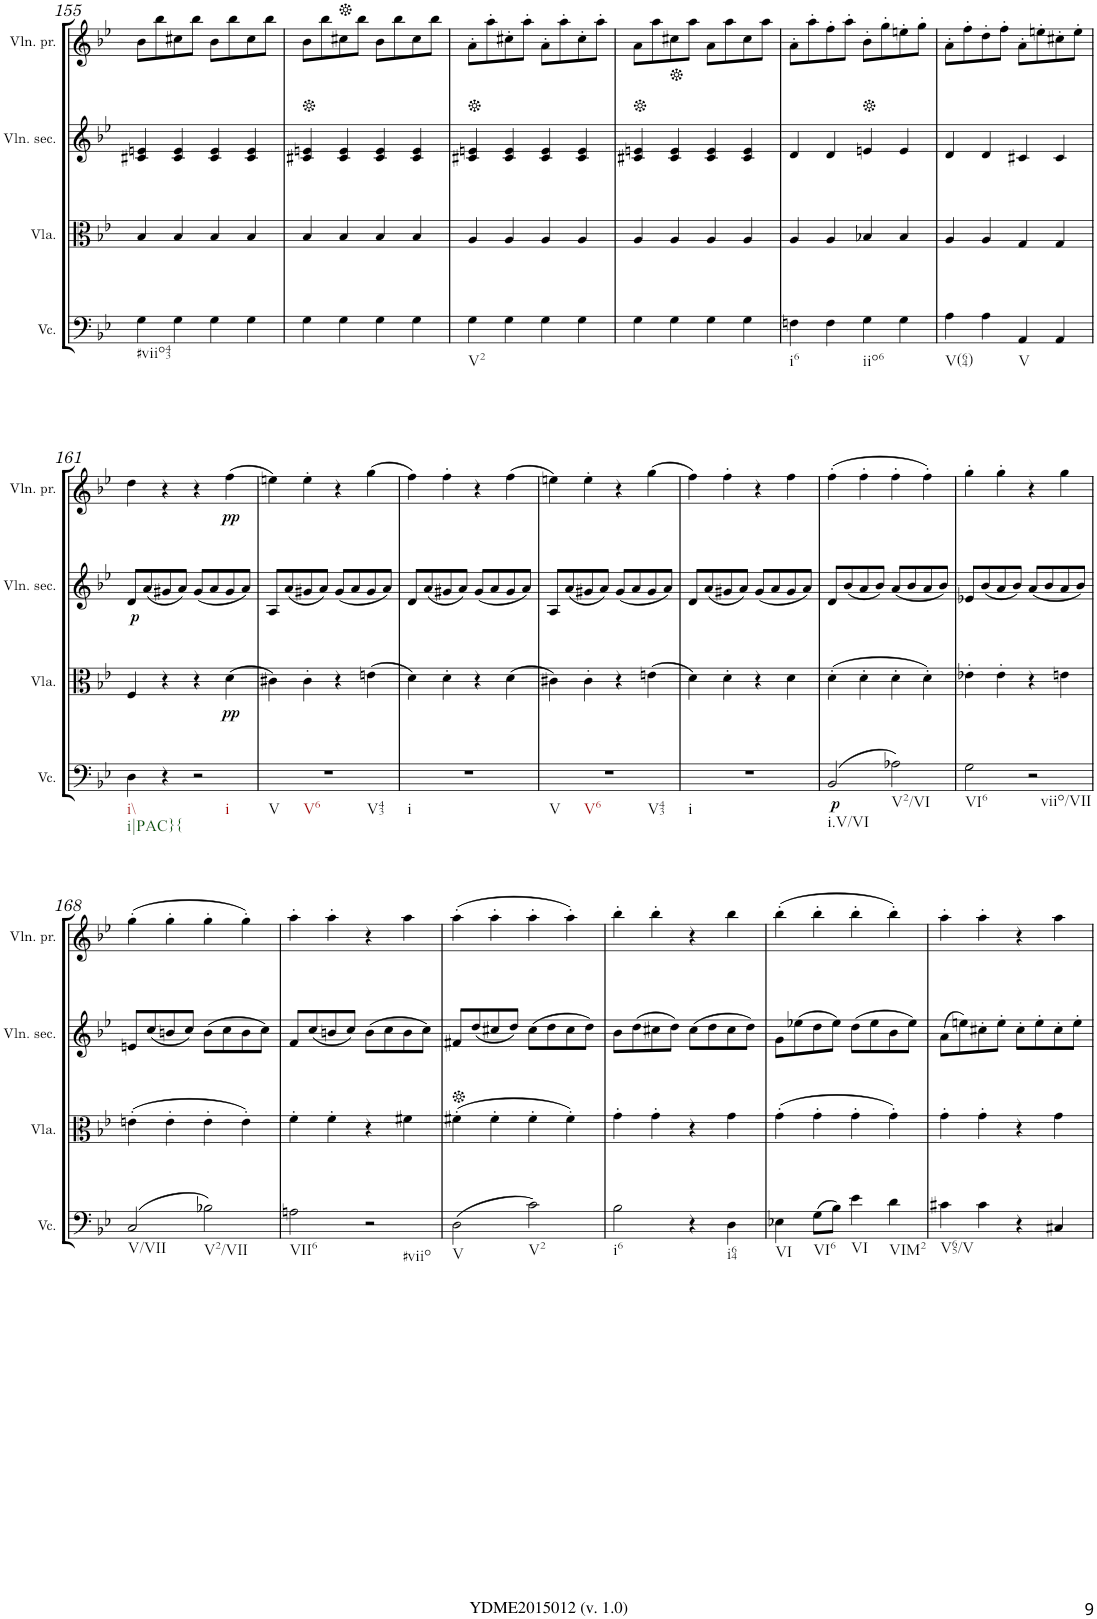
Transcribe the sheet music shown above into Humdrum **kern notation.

**kern	**dynam	**kern	**dynam	**kern	**dynam	**kern	**dynam
*part4	*part4	*part3	*part3	*part2	*part2	*part1	*part1
*staff4	*staff4	*staff3	*staff3	*staff2	*staff2	*staff1	*staff1
*I"Violoncelle	*	*I"Viola	*	*I"Violino secondo	*	*I"Violino primo	*
*I'Vc.	*	*I'Vla.	*	*I'Vln. sec.	*	*I'Vln. pr.	*
!!LO:PB:g=z
*clefF4	*	*clefC3	*	*clefG2	*	*clefG2	*
*k[b-e-]	*	*k[b-e-]	*	*k[b-e-]	*	*k[b-e-]	*
*M2/2	*	*M2/2	*	*M2/2	*	*M2/2	*
=155	=155	=155	=155	=155	=155	=155	=155
!LO:TX:b:t=#viio43	!	!	!	!	!	!	!
4G\	.	4B-/	.	4c#X/ 4en/	.	8b-\L	.
.	.	.	.	.	.	8bb-\	.
4G\	.	4B-/	.	4c#/ 4e/	.	8cc#X\	.
.	.	.	.	.	.	8bb-\J	.
4G\	.	4B-/	.	4c#/ 4e/	.	8b-\L	.
.	.	.	.	.	.	8bb-\	.
4G\	.	4B-/	.	4c#/ 4e/	.	8cc#\	.
.	.	.	.	.	.	8bb-\J	.
=156	=156	=156	=156	=156	=156	=156	=156
4G\	.	4B-/	.	4c#X/ 4en/	.	8b-\L	.
.	.	.	.	.	.	8bb-\	.
4G\	.	4B-/	.	4c#/ 4e/	.	8cc#X\	.
.	.	.	.	.	.	8bb-\J	.
4G\	.	4B-/	.	4c#/ 4e/	.	8b-\L	.
.	.	.	.	.	.	8bb-\	.
4G\	.	4B-/	.	4c#/ 4e/	.	8cc#\	.
.	.	.	.	.	.	8bb-\J	.
=157	=157	=157	=157	=157	=157	=157	=157
!LO:TX:b:t=V2	!	!	!	!	!	!	!
4G\	.	4A/	.	4c#X/ 4en/	.	8a'\L	.
.	.	.	.	.	.	8aa'\	.
4G\	.	4A/	.	4c#/ 4e/	.	8cc#X'\	.
.	.	.	.	.	.	8aa'\J	.
4G\	.	4A/	.	4c#/ 4e/	.	8a'\L	.
.	.	.	.	.	.	8aa'\	.
4G\	.	4A/	.	4c#/ 4e/	.	8cc#'\	.
.	.	.	.	.	.	8aa'\J	.
=158	=158	=158	=158	=158	=158	=158	=158
4G\	.	4A/	.	4c#X/ 4en/	.	8a\L	.
.	.	.	.	.	.	8aa\	.
4G\	.	4A/	.	4c#/ 4e/	.	8cc#X\	.
.	.	.	.	.	.	8aa\J	.
4G\	.	4A/	.	4c#/ 4e/	.	8a\L	.
.	.	.	.	.	.	8aa\	.
4G\	.	4A/	.	4c#/ 4e/	.	8cc#\	.
.	.	.	.	.	.	8aa\J	.
=159	=159	=159	=159	=159	=159	=159	=159
!LO:TX:b:t=i6	!	!	!	!	!	!	!
4Fn\	.	4A/	.	4d/	.	8a'\L	.
.	.	.	.	.	.	8aa'\	.
4F\	.	4A/	.	4d/	.	8ff'\	.
.	.	.	.	.	.	8aa'\J	.
!LO:TX:b:t=iio6	!	!	!	!	!	!	!
4G\	.	4B-X/	.	4en/	.	8b-'\L	.
.	.	.	.	.	.	8gg'\	.
4G\	.	4B-/	.	4e/	.	8een'\	.
.	.	.	.	.	.	8gg'\J	.
=160	=160	=160	=160	=160	=160	=160	=160
!LO:TX:b:t=V(64)	!	!	!	!	!	!	!
4A\	.	4A/	.	4d/	.	8a'\L	.
.	.	.	.	.	.	8ff'\	.
4A\	.	4A/	.	4d/	.	8dd'\	.
.	.	.	.	.	.	8ff'\J	.
!LO:TX:b:t=V	!	!	!	!	!	!	!
4AA/	.	4G/	.	4c#X/	.	8a'\L	.
.	.	.	.	.	.	8een'\	.
4AA/	.	4G/	.	4c#/	.	8cc#X'\	.
.	.	.	.	.	.	8ee'\J	.
!!LO:LB:g=z
=161	=161	=161	=161	=161	=161	=161	=161
!LO:TX:b:t=i\\	!	!	!	!	!	!	!
!LO:TX:b:t=i|PAC}{	!	!	!	!	!	!	!
!	!	!	!	!	!LO:DY:b	!	!
4D\	.	4F/	.	8d/L	p	4dd\	.
.	.	.	.	(<8a/	.	.	.
4r	.	4r	.	8g#X/	.	4r	.
.	.	.	.	8a/J)	.	.	.
!LO:TX:b:t=i	!	!	!	!	!	!	!
2r	.	4r	.	(<8g#/L	.	4r	.
.	.	.	.	8a/	.	.	.
!	!	!	!LO:DY:b	!	!	!	!LO:DY:b
.	.	(>4d\	pp	8g#/	.	(>4ff\	pp
.	.	.	.	8a/J)	.	.	.
=162	=162	=162	=162	=162	=162	=162	=162
!LO:TX:b:t=V	!	!	!	!	!	!	!
!LO:TX:b:t=V6	!	!	!	!	!	!	!
!LO:TX:b:t=V43	!	!	!	!	!	!	!
1r	.	4c#X\)	.	8A/L	.	4een\)	.
.	.	.	.	(<8a/	.	.	.
.	.	4c#'\	.	8g#X/	.	4ee'\	.
.	.	.	.	8a/J)	.	.	.
.	.	4r	.	(<8g#/L	.	4r	.
.	.	.	.	8a/	.	.	.
.	.	(>4en\	.	8g#/	.	(>4gg\	.
.	.	.	.	8a/J)	.	.	.
=163	=163	=163	=163	=163	=163	=163	=163
!LO:TX:b:t=i	!	!	!	!	!	!	!
1r	.	4d\)	.	8d/L	.	4ff\)	.
.	.	.	.	(<8a/	.	.	.
.	.	4d'\	.	8g#X/	.	4ff'\	.
.	.	.	.	8a/J)	.	.	.
.	.	4r	.	(<8g#/L	.	4r	.
.	.	.	.	8a/	.	.	.
.	.	(>4d\	.	8g#/	.	(>4ff\	.
.	.	.	.	8a/J)	.	.	.
=164	=164	=164	=164	=164	=164	=164	=164
!LO:TX:b:t=V	!	!	!	!	!	!	!
!LO:TX:b:t=V6	!	!	!	!	!	!	!
!LO:TX:b:t=V43	!	!	!	!	!	!	!
1r	.	4c#X\)	.	8A/L	.	4een\)	.
.	.	.	.	(<8a/	.	.	.
.	.	4c#'\	.	8g#X/	.	4ee'\	.
.	.	.	.	8a/J)	.	.	.
.	.	4r	.	(<8g#/L	.	4r	.
.	.	.	.	8a/	.	.	.
.	.	(>4en\	.	8g#/	.	(>4gg\	.
.	.	.	.	8a/J)	.	.	.
=165	=165	=165	=165	=165	=165	=165	=165
!LO:TX:b:t=i	!	!	!	!	!	!	!
1r	.	4d\)	.	8d/L	.	4ff\)	.
.	.	.	.	(<8a/	.	.	.
.	.	4d'\	.	8g#X/	.	4ff'\	.
.	.	.	.	8a/J)	.	.	.
.	.	4r	.	(<8g#/L	.	4r	.
.	.	.	.	8a/	.	.	.
.	.	4d\	.	8g#/	.	4ff\	.
.	.	.	.	8a/J)	.	.	.
=166	=166	=166	=166	=166	=166	=166	=166
!LO:TX:b:t=i.V/VI	!	!	!	!	!	!	!
!	!LO:DY:b	!	!	!	!	!	!
(>2BB-/	p	(>4d'\	.	8d/L	.	(>4ff'\	.
.	.	.	.	(<8b-/	.	.	.
.	.	4d'\	.	8a/	.	4ff'\	.
.	.	.	.	8b-/J)	.	.	.
!LO:TX:b:t=V2/VI	!	!	!	!	!	!	!
2A-X\)	.	4d'\	.	(<8a/L	.	4ff'\	.
.	.	.	.	8b-/	.	.	.
.	.	4d'\)	.	8a/	.	4ff'\)	.
.	.	.	.	8b-/J)	.	.	.
=167	=167	=167	=167	=167	=167	=167	=167
!LO:TX:b:t=VI6	!	!	!	!	!	!	!
2G\	.	4e-X'\	.	8e-X/L	.	4gg'\	.
.	.	.	.	(<8b-/	.	.	.
.	.	4e-'\	.	8a/	.	4gg'\	.
.	.	.	.	8b-/J)	.	.	.
!LO:TX:b:t=viio/VII	!	!	!	!	!	!	!
2r	.	4r	.	(<8a/L	.	4r	.
.	.	.	.	8b-/	.	.	.
.	.	4en\	.	8a/	.	4gg\	.
.	.	.	.	8b-/J)	.	.	.
!!LO:LB:g=z
=168	=168	=168	=168	=168	=168	=168	=168
!LO:TX:b:t=V/VII	!	!	!	!	!	!	!
(>2C/	.	(>4en'\	.	8en/L	.	(>4gg'\	.
.	.	.	.	(<8cc/	.	.	.
.	.	4e'\	.	8bn/	.	4gg'\	.
.	.	.	.	8cc/J)	.	.	.
!LO:TX:b:t=V2/VII	!	!	!	!	!	!	!
2B-X\)	.	4e'\	.	(>8b\L	.	4gg'\	.
.	.	.	.	8cc\	.	.	.
.	.	4e'\)	.	8b\	.	4gg'\)	.
.	.	.	.	8cc\J)	.	.	.
=169	=169	=169	=169	=169	=169	=169	=169
!LO:TX:b:t=VII6	!	!	!	!	!	!	!
2An\	.	4f'\	.	8f/L	.	4aa'\	.
.	.	.	.	(<8cc/	.	.	.
.	.	4f'\	.	8bn/	.	4aa'\	.
.	.	.	.	8cc/J)	.	.	.
!LO:TX:b:t=#viio	!	!	!	!	!	!	!
2r	.	4r	.	(>8b\L	.	4r	.
.	.	.	.	8cc\	.	.	.
.	.	4f#X\	.	8b\	.	4aa\	.
.	.	.	.	8cc\J)	.	.	.
=170	=170	=170	=170	=170	=170	=170	=170
!LO:TX:b:t=V	!	!	!	!	!	!	!
(>2D\	.	(>4f#X'\	.	8f#X/L	.	(>4aa'\	.
.	.	.	.	(<8dd/	.	.	.
.	.	4f#'\	.	8cc#X/	.	4aa'\	.
.	.	.	.	8dd/J)	.	.	.
!LO:TX:b:t=V2	!	!	!	!	!	!	!
2c\)	.	4f#'\	.	(>8cc#\L	.	4aa'\	.
.	.	.	.	8dd\	.	.	.
.	.	4f#'\)	.	8cc#\	.	4aa'\)	.
.	.	.	.	8dd\J)	.	.	.
=171	=171	=171	=171	=171	=171	=171	=171
!LO:TX:b:t=i6	!	!	!	!	!	!	!
2B-\	.	4g'\	.	8b-\L	.	4bb-'\	.
.	.	.	.	(>8dd\	.	.	.
.	.	4g'\	.	8cc#X\	.	4bb-'\	.
.	.	.	.	8dd\J)	.	.	.
4r	.	4r	.	(>8cc#\L	.	4r	.
.	.	.	.	8dd\	.	.	.
!LO:TX:b:t=i64	!	!	!	!	!	!	!
4D\	.	4g\	.	8cc#\	.	4bb-\	.
.	.	.	.	8dd\J)	.	.	.
=172	=172	=172	=172	=172	=172	=172	=172
!LO:TX:b:t=VI	!	!	!	!	!	!	!
4E-X\	.	(>4g'\	.	8g\L	.	(>4bb-'\	.
.	.	.	.	(>8ee-X\	.	.	.
!LO:TX:b:t=VI6	!	!	!	!	!	!	!
(>8G\L	.	4g'\	.	8dd\	.	4bb-'\	.
8B-\J)	.	.	.	8ee-\J)	.	.	.
!LO:TX:b:t=VI	!	!	!	!	!	!	!
4e-\	.	4g'\	.	(>8dd\L	.	4bb-'\	.
.	.	.	.	8ee-\	.	.	.
!LO:TX:b:t=VIM2	!	!	!	!	!	!	!
4d\	.	4g'\)	.	8b-\	.	4bb-'\)	.
.	.	.	.	8ee-\J)	.	.	.
=173	=173	=173	=173	=173	=173	=173	=173
!LO:TX:b:t=V65/V	!	!	!	!	!	!	!
4c#X\	.	4g'\	.	(>8a\L	.	4aa'\	.
.	.	.	.	8een\)	.	.	.
4c#\	.	4g'\	.	8cc#X'\	.	4aa'\	.
.	.	.	.	8ee'\J	.	.	.
4r	.	4r	.	8cc#'\L	.	4r	.
.	.	.	.	8ee'\	.	.	.
4C#X/	.	4g\	.	8cc#'\	.	4aa\	.
.	.	.	.	8ee'\J	.	.	.
=	=	=	=	=	=	=	=
*-	*-	*-	*-	*-	*-	*-	*-
